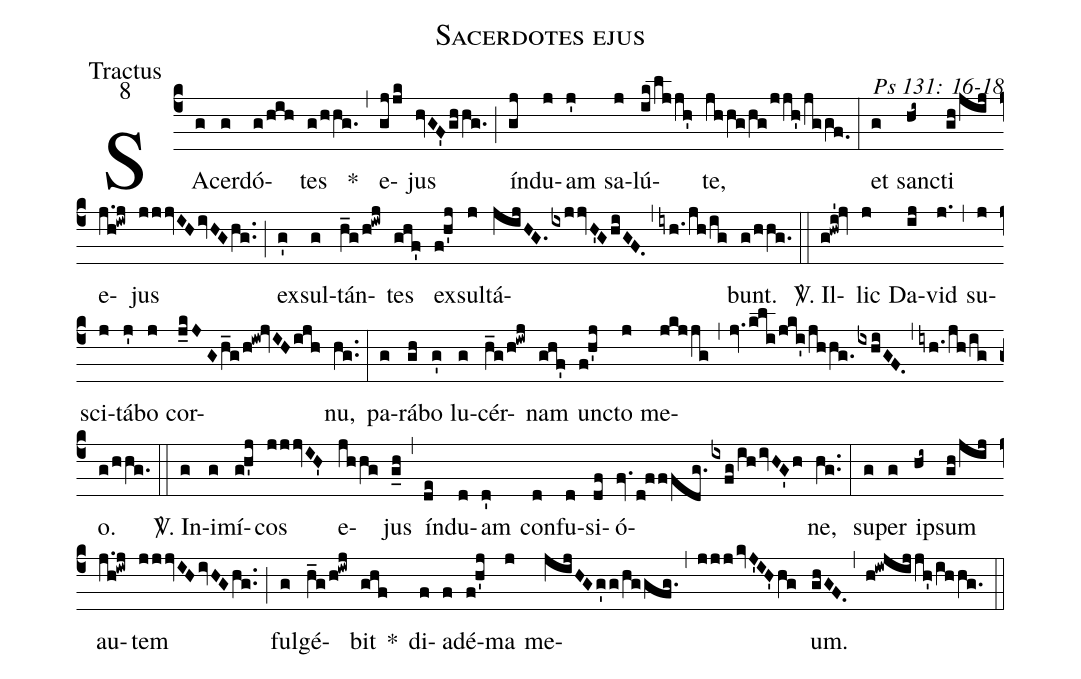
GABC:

name: Sacerdotes ejus;
office-part: Tractus;
mode: 8;
commentary: Ps 131: 16-18;
%%
(c4) SA(g)cer(g)dó(g/hih)tes(g/hhg.) *(,)
e(gjjk)jus(hvGF'ghhg.) (;) índ(gj)u(j)am(j') sa(j)lú(ik/ljjh')te,(jhhg/hg/jjh'/jggf.0) (:)
et(g) sanc(hi~)ti(gh/jij) e(j.h!iwj)jus(jjjvIHivHGhg..) (;) ex(g')sul(g)tán(h_g/h!iwj)tes(ghf') ex(f!h'j)sul(j)tá(jijHG.ixjjvH'GhiGF.)(,)(iyh./jh/ig)bunt.(g/hhg.) (::)
<sp>V/</sp>. Il(g!hwi'!jv)lic(j) Da(ij)vid(j.) (,) su(j)sci(j)tá(j')bo(j) cor(j_kJ//Gh_g/h!iw!jvIHijh)nu,(hg..) (:)
pa(g)rá(gh)bo(g') lu(g)cér(h_g/h!iwj)nam(ghf') unc(f!h'j)to(j) me(jkjjg)(,)(jv.kli/jki'/jhhg.ixhiGF.)(,)(iyh./jh/ig)o.(g/hhg.) (::)
<sp>V/</sp>. In(g)i(g)mí(gh'j)cos(jjjvIH') e(jhhg)jus(g_h) (,) índ(de)u(d)am(d') con(d)fu(d)si(df)ó(fv.d!fffdg.ixfg/ihivHG'h)ne,(hg..) (:)
su(g)per(g) ip(hi~)sum(gh/jij) au(j.h!iwj)tem(jjjvIHivHGhg..) (;) ful(g)gé(h_g/h!iwj)bit(ghf) *() di(f)a(f)dé(f!h'j)ma(j) me(jijHGg'g/hg/!gfg.)(,)(jjjkvJ'IH'hg)um.(ghGF.) (,) (h!iwjijjh'/ihhg.) (::)
